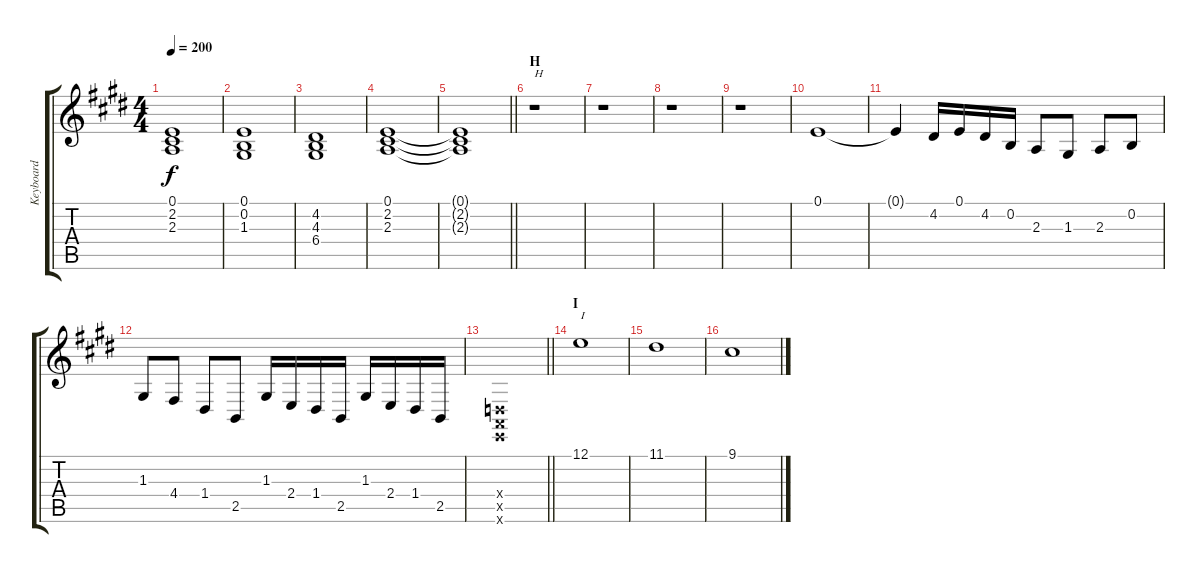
\track ("Keyboard" "Keyboard") {instrument pad6metallic}
\staff {score tabs}
\tuning (E4 B3 G3 D3 A2 E2) {hide}
\ts (4 4)
\tempo 200
\clef g2
\ks e
(0.1 2.2 2.3).1{dy f} |
(0.1 0.2 1.3).1 |
(4.2 4.3 6.4).1 |
(0.1 2.2 2.3).1 |
\barLineRight lightlight
(0.1{t} 2.2{t} 2.3{t}).1 |
\section ("" "H")
r.1{txt "H"} |
r.1 |
r.1 |
r.1 |
0.1.1 |
0.1{t}.4 4.2.16 0.1.16 4.2.16 0.2.16 2.3.8 1.3.8 2.3.8 0.2.8 |
1.3.8 4.4.8 1.4.8 2.5.8 1.3.16 2.4.16 1.4.16 2.5.16 1.3.16 2.4.16 1.4.16 2.5.16 |
\barLineRight lightlight
(0.4{x} 0.5{x} 0.6{x}).1 |
\section ("" "I")
12.1.1{txt "I"} |
11.1.1 |
9.1.1
